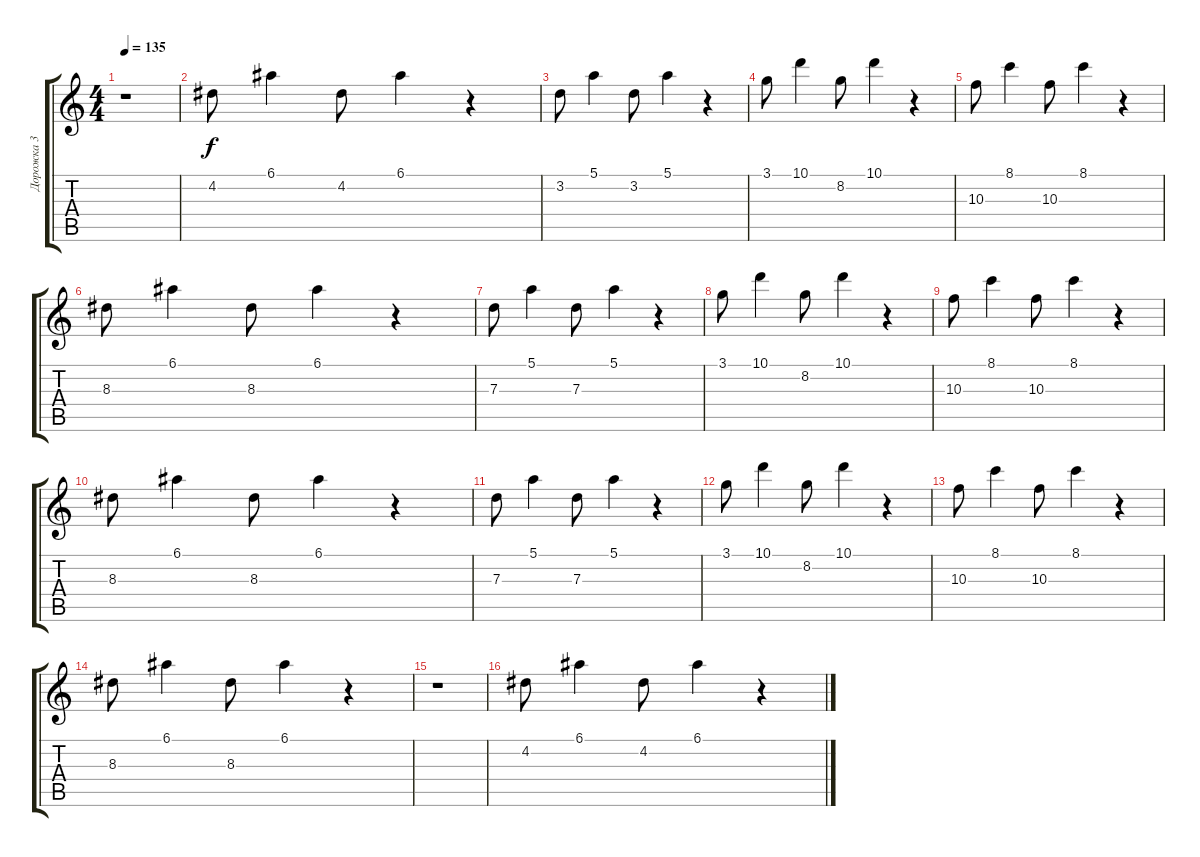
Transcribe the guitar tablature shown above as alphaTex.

\track ("Дорожка 3" "Дорожка 3") {instrument electricguitarclean}
\staff {score tabs}
\tuning (E4 B3 G3 D3 A2 E2) {hide}
\ts (4 4)
\tempo 135
\clef g2
\ks c
r.1{dy f} |
4.2.8 6.1.4 4.2.8 6.1.4 r.4 |
3.2.8 5.1.4 3.2.8 5.1.4 r.4 |
3.1.8 10.1.4 8.2.8 10.1.4 r.4 |
10.3.8 8.1.4 10.3.8 8.1.4 r.4 |
8.3.8 6.1.4 8.3.8 6.1.4 r.4 |
7.3.8 5.1.4 7.3.8 5.1.4 r.4 |
3.1.8 10.1.4 8.2.8 10.1.4 r.4 |
10.3.8 8.1.4 10.3.8 8.1.4 r.4 |
8.3.8 6.1.4 8.3.8 6.1.4 r.4 |
7.3.8 5.1.4 7.3.8 5.1.4 r.4 |
3.1.8 10.1.4 8.2.8 10.1.4 r.4 |
10.3.8 8.1.4 10.3.8 8.1.4 r.4 |
8.3.8 6.1.4 8.3.8 6.1.4 r.4 |
r.1 |
4.2.8 6.1.4 4.2.8 6.1.4 r.4
